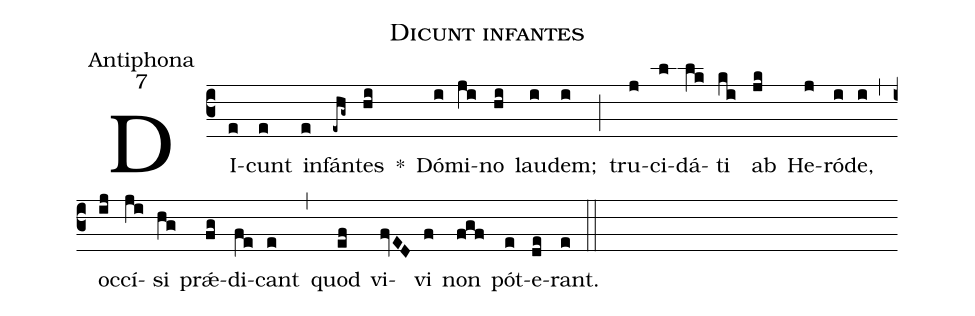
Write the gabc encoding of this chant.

name:Dicunt infantes;
office-part:Antiphona;
mode:7;
%%
(c3)DI(e)cunt(e) in(e)fán(-ehg~)tes(hi) *() Dó(i)mi(ji)no(hi) lau(i)dem;(i) (;) tru(j)ci(l)dá(lk)ti(ki) ab(jk) He(j)ró(i)de,(i) (,) oc(ij)cí(ji)si(hg) prǽ(fg)di(fe)cant(e) (,) quod(ef) vi(fvED)vi(f) non(fgf) pót(e)e(de)rant.(e) (::)
